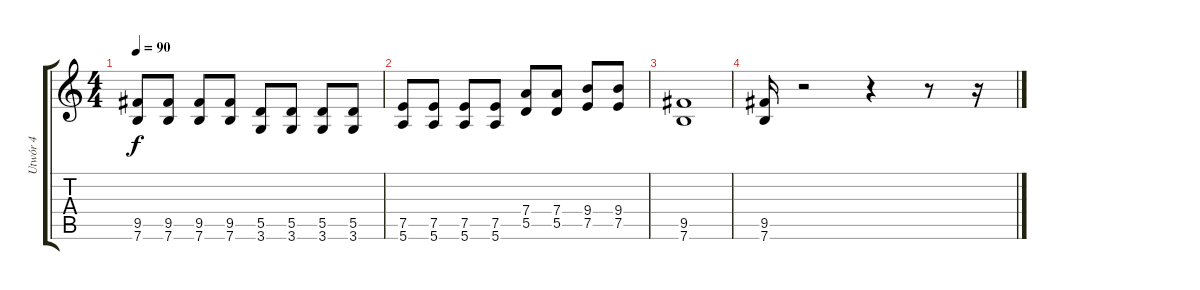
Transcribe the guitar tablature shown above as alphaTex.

\track ("Utwór 4" "Utwór 4") {instrument distortionguitar}
\staff {score tabs}
\tuning (E4 B3 G3 D3 A2 E2) {hide}
\ts (4 4)
\tempo 90
\clef g2
\ks c
(9.5 7.6).8{dy f} (9.5 7.6).8 (9.5 7.6).8 (9.5 7.6).8 (5.5 3.6).8 (5.5 3.6).8 (5.5 3.6).8 (5.5 3.6).8 |
(7.5 5.6).8 (7.5 5.6).8 (7.5 5.6).8 (7.5 5.6).8 (7.4 5.5).8 (7.4 5.5).8 (9.4 7.5).8 (9.4 7.5).8 |
(9.5 7.6).1 |
(9.5 7.6).16 r.2 r.4 r.8 r.16
